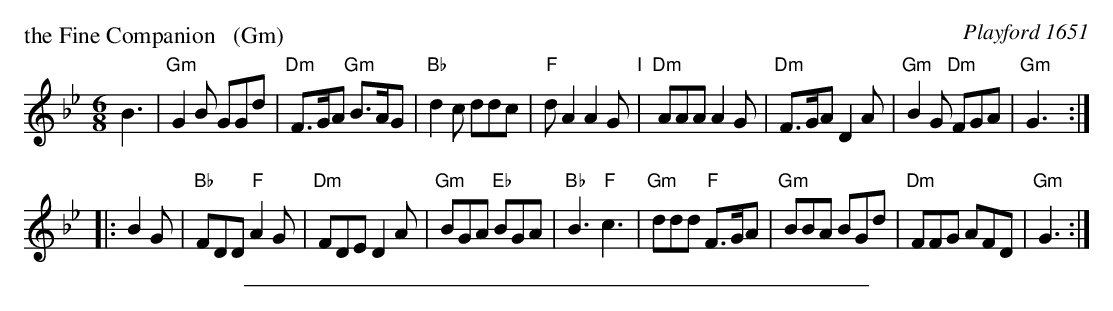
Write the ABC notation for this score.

X:1
P: the Fine Companion   (Gm)
O: Playford 1651
L: 1/8
M: 6/8
K: Gm
    B3 |\
"Gm"G2B    GGd  | "Dm"F>GA "Gm"B>AG | "Bb"d2c     ddc | "F"dA2 A2G "I"|\
"Dm"AAA    A2G  | "Dm"F>GA     D2A  | "Gm"B2G "Dm"FGA | "Gm"G3 :|
|: B2G |\
"Bb"FDD "F"A2G  | "Dm"FDE      D2A  | "Gm"BGA "Eb"BGA | "Bb"B3 "F"c3 |\
"Gm"ddd "F"F>GA | "Gm"BBA      BGd  | "Dm"FFG     AFD | "Gm"G3 :|
